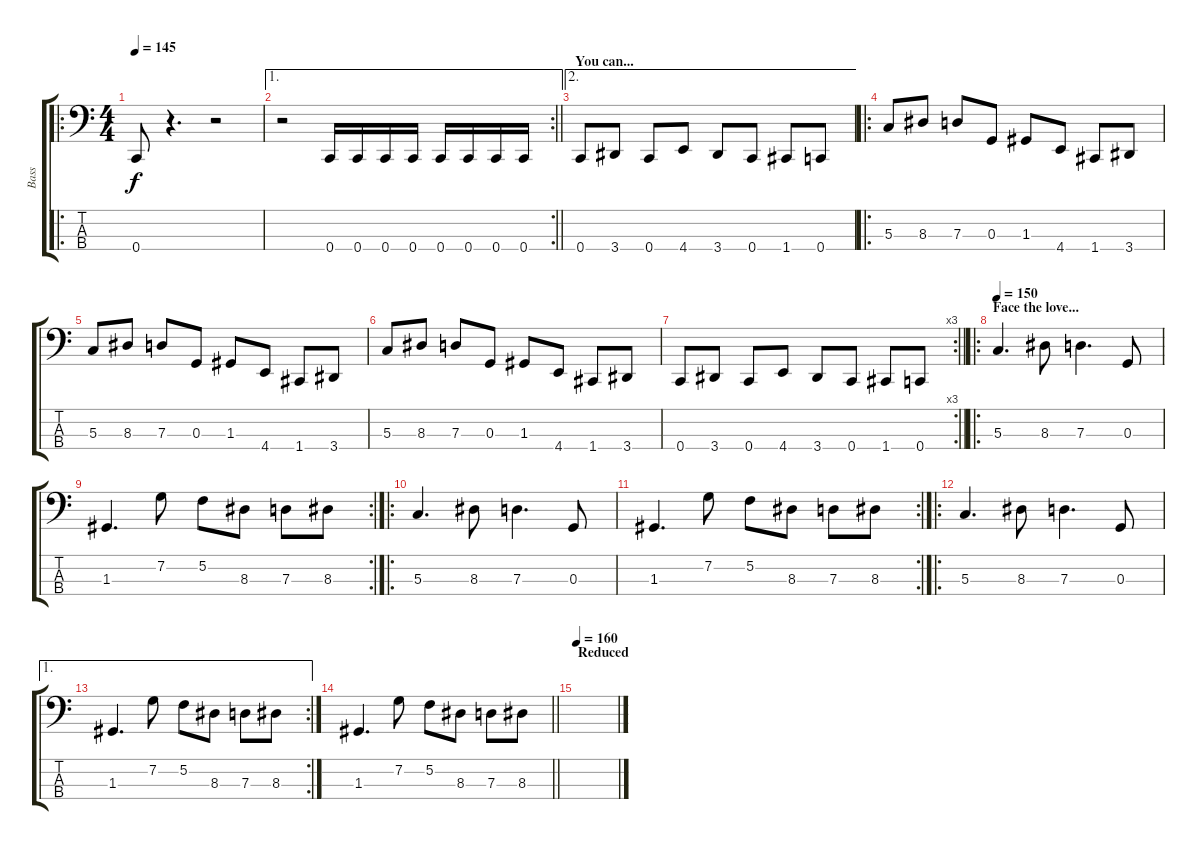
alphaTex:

\track ("Bass" "Bass") {instrument electricbassfinger}
\staff {score tabs}
\tuning (F2 C2 G1 C1) {hide}
\ro
\ts (4 4)
\tempo 145
\clef f4
\ks c
0.4.8{dy f} r.4{d} r.2 |
\ae 1
\rc 2
\barLineRight lightlight
r.2 0.4.16 0.4.16 0.4.16 0.4.16 0.4.16 0.4.16 0.4.16 0.4.16 |
\ae 2
\section ("" "You can...")
0.4.8 3.4.8 0.4.8 4.4.8 3.4.8 0.4.8 1.4.8 0.4.8 |
\ro
5.3.8 8.3.8 7.3.8 0.3.8 1.3.8 4.4.8 1.4.8 3.4.8 |
5.3.8 8.3.8 7.3.8 0.3.8 1.3.8 4.4.8 1.4.8 3.4.8 |
5.3.8 8.3.8 7.3.8 0.3.8 1.3.8 4.4.8 1.4.8 3.4.8 |
\rc 3
\barLineRight lightlight
0.4.8 3.4.8 0.4.8 4.4.8 3.4.8 0.4.8 1.4.8 0.4.8 |
\ro
\section ("" "Face the love...")
\tempo 150
5.3.4{d} 8.3.8 7.3.4{d} 0.3.8 |
\rc 2
1.3.4{d} 7.2.8 5.2.8 8.3.8 7.3.8 8.3.8 |
\ro
5.3.4{d} 8.3.8 7.3.4{d} 0.3.8 |
\rc 2
1.3.4{d} 7.2.8 5.2.8 8.3.8 7.3.8 8.3.8 |
\ro
5.3.4{d} 8.3.8 7.3.4{d} 0.3.8 |
\ae 1
\rc 2
1.3.4{d} 7.2.8 5.2.8 8.3.8 7.3.8 8.3.8 |
\barLineRight lightlight
1.3.4{d} 7.2.8 5.2.8 8.3.8 7.3.8 8.3.8 |
\section ("" "Reduced")
\tempo 160
